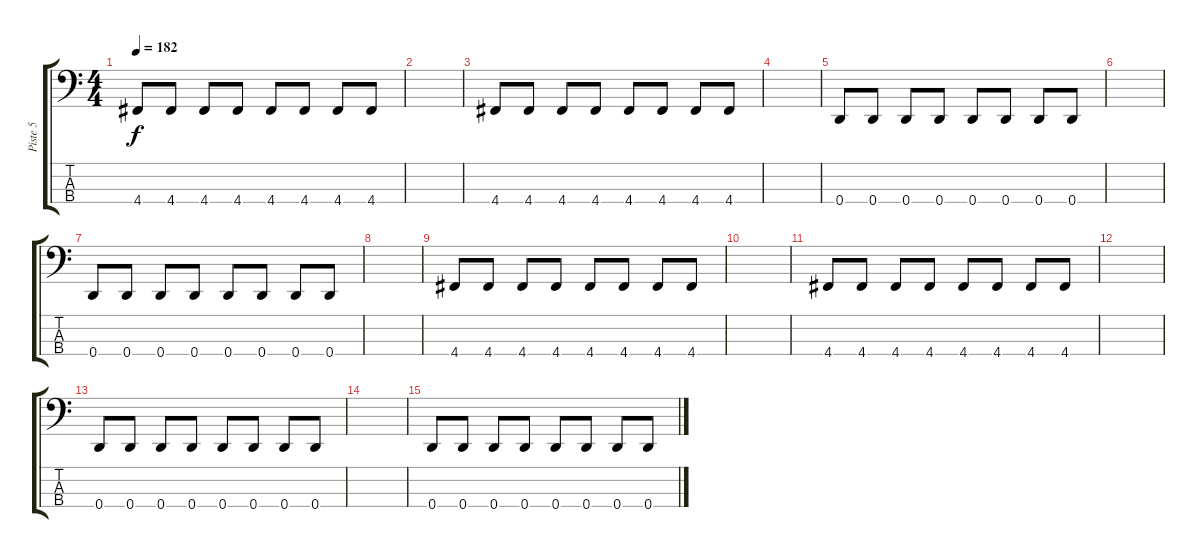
\track ("Piste 5" "Piste 5") {instrument electricbassfinger}
\staff {score tabs}
\tuning (G2 D2 A1 D1) {hide}
\ts (4 4)
\tempo 182
\clef f4
\ks c
4.4.8{dy f} 4.4.8 4.4.8 4.4.8 4.4.8 4.4.8 4.4.8 4.4.8 |
|
4.4.8 4.4.8 4.4.8 4.4.8 4.4.8 4.4.8 4.4.8 4.4.8 |
|
0.4.8 0.4.8 0.4.8 0.4.8 0.4.8 0.4.8 0.4.8 0.4.8 |
|
0.4.8 0.4.8 0.4.8 0.4.8 0.4.8 0.4.8 0.4.8 0.4.8 |
|
4.4.8 4.4.8 4.4.8 4.4.8 4.4.8 4.4.8 4.4.8 4.4.8 |
|
4.4.8 4.4.8 4.4.8 4.4.8 4.4.8 4.4.8 4.4.8 4.4.8 |
|
0.4.8 0.4.8 0.4.8 0.4.8 0.4.8 0.4.8 0.4.8 0.4.8 |
|
0.4.8 0.4.8 0.4.8 0.4.8 0.4.8 0.4.8 0.4.8 0.4.8
